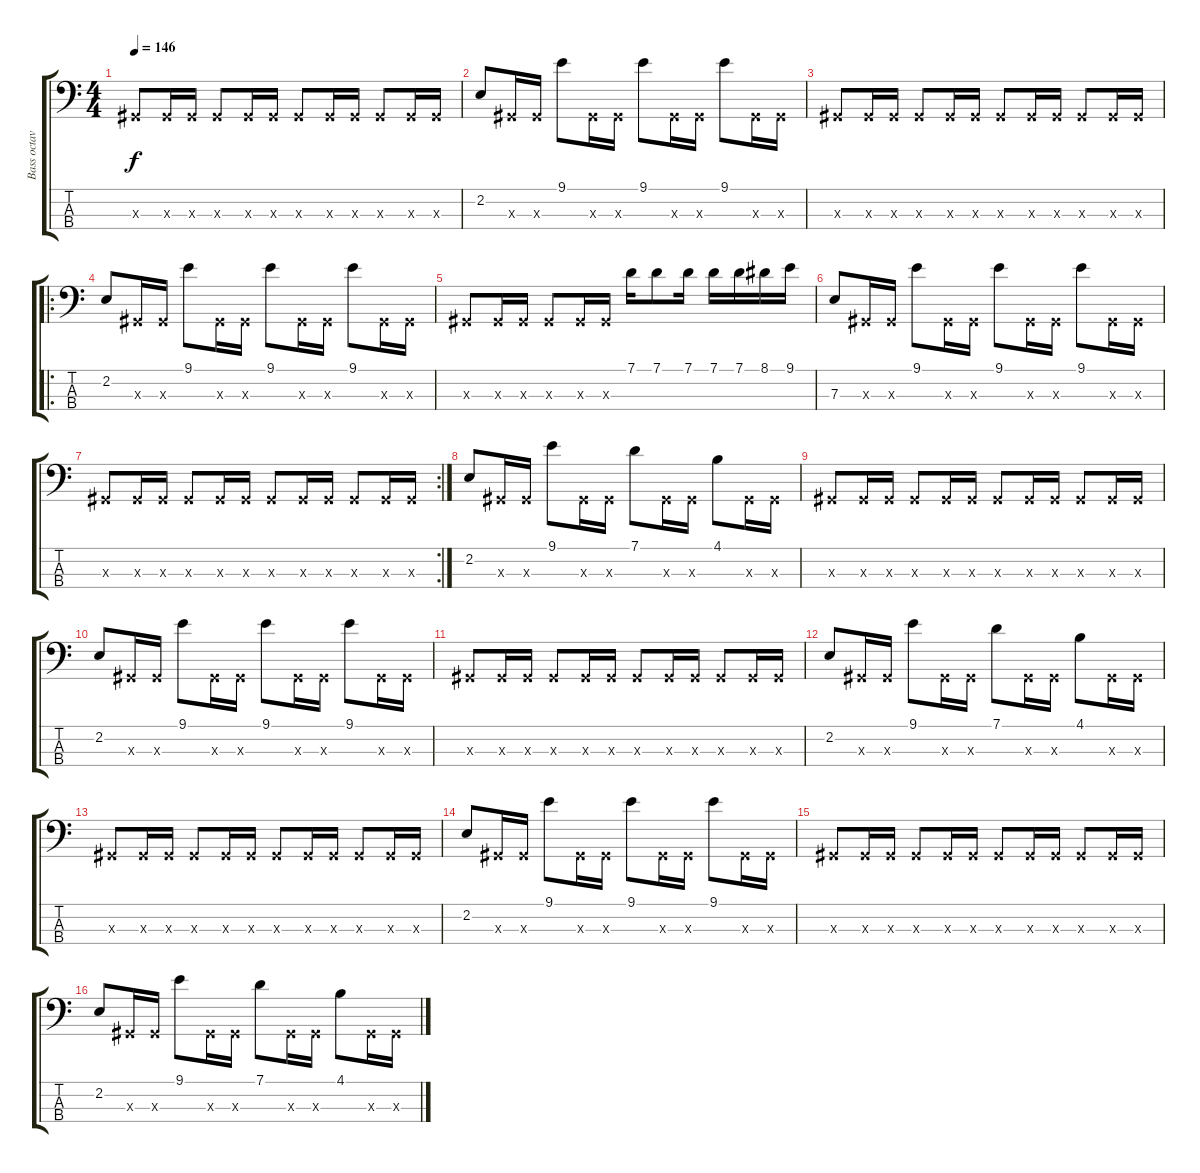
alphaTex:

\track ("Bass octave double" "Bass octav") {instrument electricbasspick}
\staff {score tabs}
\tuning (G2 D2 A1 E1) {hide}
\ts (4 4)
\tempo 146
\clef f4
\ks c
-1.3{x}.8{dy f} -1.3{x}.16 -1.3{x}.16 -1.3{x}.8 -1.3{x}.16 -1.3{x}.16 -1.3{x}.8 -1.3{x}.16 -1.3{x}.16 -1.3{x}.8 -1.3{x}.16 -1.3{x}.16 |
2.2.8 -1.3{x}.16 -1.3{x}.16 9.1.8 -1.3{x}.16 -1.3{x}.16 9.1.8 -1.3{x}.16 -1.3{x}.16 9.1.8 -1.3{x}.16 -1.3{x}.16 |
-1.3{x}.8 -1.3{x}.16 -1.3{x}.16 -1.3{x}.8 -1.3{x}.16 -1.3{x}.16 -1.3{x}.8 -1.3{x}.16 -1.3{x}.16 -1.3{x}.8 -1.3{x}.16 -1.3{x}.16 |
\ro
2.2.8 -1.3{x}.16 -1.3{x}.16 9.1.8 -1.3{x}.16 -1.3{x}.16 9.1.8 -1.3{x}.16 -1.3{x}.16 9.1.8 -1.3{x}.16 -1.3{x}.16 |
-1.3{x}.8 -1.3{x}.16 -1.3{x}.16 -1.3{x}.8 -1.3{x}.16 -1.3{x}.16 7.1.16 7.1.8 7.1.16 7.1.16 7.1.16 8.1.16 9.1.16 |
7.3.8 -1.3{x}.16 -1.3{x}.16 9.1.8 -1.3{x}.16 -1.3{x}.16 9.1.8 -1.3{x}.16 -1.3{x}.16 9.1.8 -1.3{x}.16 -1.3{x}.16 |
\rc 2
-1.3{x}.8 -1.3{x}.16 -1.3{x}.16 -1.3{x}.8 -1.3{x}.16 -1.3{x}.16 -1.3{x}.8 -1.3{x}.16 -1.3{x}.16 -1.3{x}.8 -1.3{x}.16 -1.3{x}.16 |
2.2.8 -1.3{x}.16 -1.3{x}.16 9.1.8 -1.3{x}.16 -1.3{x}.16 7.1.8 -1.3{x}.16 -1.3{x}.16 4.1.8 -1.3{x}.16 -1.3{x}.16 |
-1.3{x}.8 -1.3{x}.16 -1.3{x}.16 -1.3{x}.8 -1.3{x}.16 -1.3{x}.16 -1.3{x}.8 -1.3{x}.16 -1.3{x}.16 -1.3{x}.8 -1.3{x}.16 -1.3{x}.16 |
2.2.8 -1.3{x}.16 -1.3{x}.16 9.1.8 -1.3{x}.16 -1.3{x}.16 9.1.8 -1.3{x}.16 -1.3{x}.16 9.1.8 -1.3{x}.16 -1.3{x}.16 |
-1.3{x}.8 -1.3{x}.16 -1.3{x}.16 -1.3{x}.8 -1.3{x}.16 -1.3{x}.16 -1.3{x}.8 -1.3{x}.16 -1.3{x}.16 -1.3{x}.8 -1.3{x}.16 -1.3{x}.16 |
2.2.8 -1.3{x}.16 -1.3{x}.16 9.1.8 -1.3{x}.16 -1.3{x}.16 7.1.8 -1.3{x}.16 -1.3{x}.16 4.1.8 -1.3{x}.16 -1.3{x}.16 |
-1.3{x}.8 -1.3{x}.16 -1.3{x}.16 -1.3{x}.8 -1.3{x}.16 -1.3{x}.16 -1.3{x}.8 -1.3{x}.16 -1.3{x}.16 -1.3{x}.8 -1.3{x}.16 -1.3{x}.16 |
2.2.8 -1.3{x}.16 -1.3{x}.16 9.1.8 -1.3{x}.16 -1.3{x}.16 9.1.8 -1.3{x}.16 -1.3{x}.16 9.1.8 -1.3{x}.16 -1.3{x}.16 |
-1.3{x}.8 -1.3{x}.16 -1.3{x}.16 -1.3{x}.8 -1.3{x}.16 -1.3{x}.16 -1.3{x}.8 -1.3{x}.16 -1.3{x}.16 -1.3{x}.8 -1.3{x}.16 -1.3{x}.16 |
2.2.8 -1.3{x}.16 -1.3{x}.16 9.1.8 -1.3{x}.16 -1.3{x}.16 7.1.8 -1.3{x}.16 -1.3{x}.16 4.1.8 -1.3{x}.16 -1.3{x}.16
